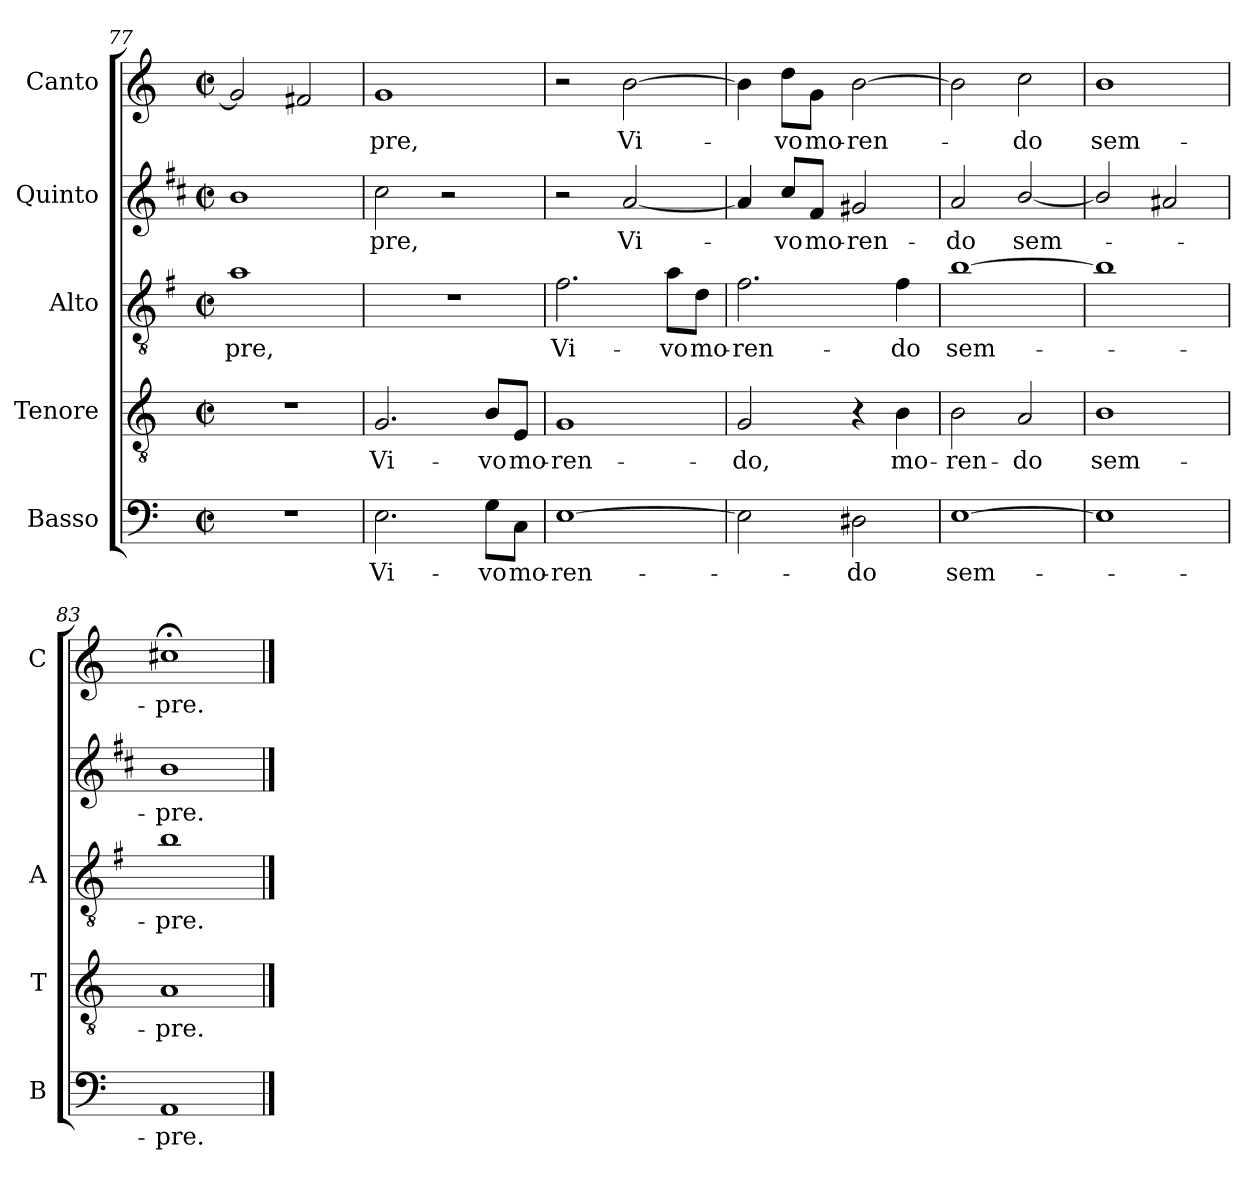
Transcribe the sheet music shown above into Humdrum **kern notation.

**kern	**text	**kern	**text	**kern	**text	**kern	**text	**kern	**text
*part5	*part5	*part4	*part4	*part3	*part3	*part2	*part2	*part1	*part1
*staff5	*staff5	*staff4	*staff4	*staff3	*staff3	*staff2	*staff2	*staff1	*staff1
*I"Basso	*	*I"Tenore	*	*I"Alto	*	*I"Quinto	*	*I"Canto	*
*I'B	*	*I'T	*	*I'A	*	*	*	*I'C	*
*clefF4	*	*clefGv2	*	*clefGv2	*	*clefG2	*	*clefG2	*
*	*	*	*	*ITrd4c7	*	*ITrd1c2	*	*	*
*k[]	*	*k[]	*	*k[]	*	*k[]	*	*k[]	*
*C:	*	*C:	*	*C:	*	*C:	*	*C:	*
*M2/2	*	*M2/2	*	*M2/2	*	*M2/2	*	*M2/2	*
*met(c|)	*	*met(c|)	*	*met(c|)	*	*met(c|)	*	*met(c|)	*
=77	=77	=77	=77	=77	=77	=77	=77	=77	=77
!	!	!	!	!	!LO:LY:b	!	!	!	!
1r	.	1r	.	1d	-pre,	1a	.	2g/]	.
.	.	.	.	.	.	.	.	2f#X/	.
=78	=78	=78	=78	=78	=78	=78	=78	=78	=78
!	!LO:LY:b	!	!LO:LY:b	!	!	!	!LO:LY:b	!	!LO:LY:b
2.E\	Vi-	2.G/	Vi-	1r	.	2b\	-pre,	1g	-pre,
.	.	.	.	.	.	2r	.	.	.
!	!LO:LY:b	!	!LO:LY:b	!	!	!	!	!	!
8G\L	-vo	8B/L	-vo	.	.	.	.	.	.
!	!LO:LY:b	!	!LO:LY:b	!	!	!	!	!	!
8C\J	mo-	8E/J	mo-	.	.	.	.	.	.
=79	=79	=79	=79	=79	=79	=79	=79	=79	=79
!	!LO:LY:b	!	!LO:LY:b	!	!LO:LY:b	!	!	!	!
[1E	-ren-	1G	-ren-	2.B\	Vi-	2r	.	2r	.
!	!	!	!	!	!	!	!LO:LY:b	!	!LO:LY:b
.	.	.	.	.	.	[2g/	Vi-	[2b\	Vi-
!	!	!	!	!	!LO:LY:b	!	!	!	!
.	.	.	.	8d\L	-vo	.	.	.	.
!	!	!	!	!	!LO:LY:b	!	!	!	!
.	.	.	.	8G\J	mo-	.	.	.	.
=80	=80	=80	=80	=80	=80	=80	=80	=80	=80
!	!	!	!LO:LY:b	!	!LO:LY:b	!	!	!	!
2E\]	.	2G/	-do,	2.B\	-ren-	4g/]	.	4b\]	.
!	!	!	!	!	!	!	!LO:LY:b	!	!LO:LY:b
.	.	.	.	.	.	8b/L	-vo	8dd\L	-vo
!	!	!	!	!	!	!	!LO:LY:b	!	!LO:LY:b
.	.	.	.	.	.	8e/J	mo-	8g\J	mo-
!	!LO:LY:b	!	!	!	!	!	!LO:LY:b	!	!LO:LY:b
2D#X\	-do	4r	.	.	.	2f#X/	-ren-	[2b\	-ren-
!	!	!	!LO:LY:b	!	!LO:LY:b	!	!	!	!
.	.	4B\	mo-	4B\	-do	.	.	.	.
=81	=81	=81	=81	=81	=81	=81	=81	=81	=81
!	!LO:LY:b	!	!LO:LY:b	!	!LO:LY:b	!	!LO:LY:b	!	!
[1E	sem-	2B\	-ren-	[1e	sem-	2g/	-do	2b\]	.
!	!	!	!LO:LY:b	!	!	!	!LO:LY:b	!	!LO:LY:b
.	.	2A/	-do	.	.	[2a/	sem-	2cc\	-do
=82	=82	=82	=82	=82	=82	=82	=82	=82	=82
!	!	!	!LO:LY:b	!	!	!	!	!	!LO:LY:b
1E]	.	1B	sem-	1e]	.	2a/]	.	1b	sem-
.	.	.	.	.	.	2g#X/	.	.	.
=83	=83	=83	=83	=83	=83	=83	=83	=83	=83
!	!LO:LY:b	!	!LO:LY:b	!	!LO:LY:b	!	!LO:LY:b	!	!LO:LY:b
1AA	-pre.	1A	-pre.	1e	-pre.	1a	-pre.	1cc#X;<	-pre.
==	==	==	==	==	==	==	==	==	==
*-	*-	*-	*-	*-	*-	*-	*-	*-	*-
